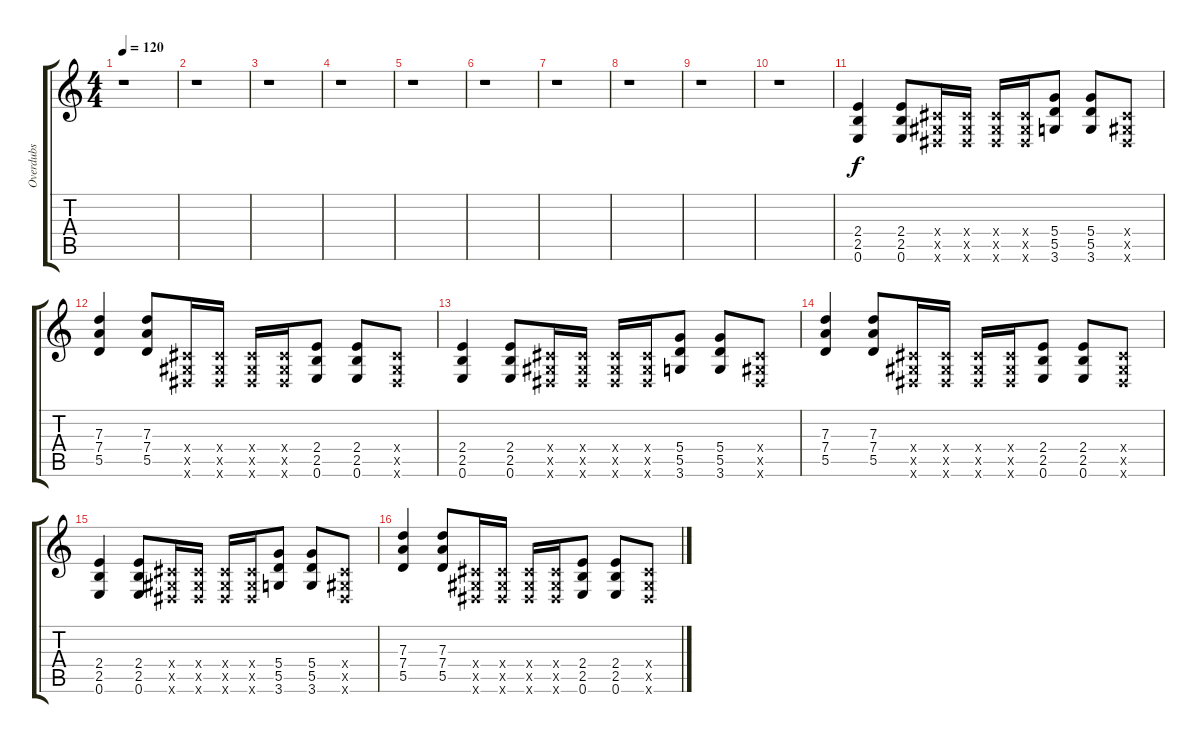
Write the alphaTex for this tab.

\track ("Overdubs" "Overdubs") {mute instrument distortionguitar}
\staff {score tabs}
\tuning (E4 B3 G3 D3 A2 E2) {hide}
\ts (4 4)
\tempo 120
\clef g2
\ks c
r.1{dy f} |
r.1 |
r.1 |
r.1 |
r.1 |
r.1 |
r.1 |
r.1 |
r.1 |
r.1 |
(2.4 2.5 0.6).4 (2.4 2.5 0.6).8 (-1.4{x} -1.5{x} -1.6{x}).16 (-1.4{x} -1.5{x} -1.6{x}).16 (-1.4{x} -1.5{x} -1.6{x}).16 (-1.4{x} -1.5{x} -1.6{x}).16 (5.4 5.5 3.6).8 (5.4 5.5 3.6).8 (-1.4{x} -1.5{x} -1.6{x}).8 |
(7.3 7.4 5.5).4 (7.3 7.4 5.5).8 (-1.4{x} -1.5{x} -1.6{x}).16 (-1.4{x} -1.5{x} -1.6{x}).16 (-1.4{x} -1.5{x} -1.6{x}).16 (-1.4{x} -1.5{x} -1.6{x}).16 (2.4 2.5 0.6).8 (2.4 2.5 0.6).8 (-1.4{x} -1.5{x} -1.6{x}).8 |
(2.4 2.5 0.6).4 (2.4 2.5 0.6).8 (-1.4{x} -1.5{x} -1.6{x}).16 (-1.4{x} -1.5{x} -1.6{x}).16 (-1.4{x} -1.5{x} -1.6{x}).16 (-1.4{x} -1.5{x} -1.6{x}).16 (5.4 5.5 3.6).8 (5.4 5.5 3.6).8 (-1.4{x} -1.5{x} -1.6{x}).8 |
(7.3 7.4 5.5).4 (7.3 7.4 5.5).8 (-1.4{x} -1.5{x} -1.6{x}).16 (-1.4{x} -1.5{x} -1.6{x}).16 (-1.4{x} -1.5{x} -1.6{x}).16 (-1.4{x} -1.5{x} -1.6{x}).16 (2.4 2.5 0.6).8 (2.4 2.5 0.6).8 (-1.4{x} -1.5{x} -1.6{x}).8 |
(2.4 2.5 0.6).4 (2.4 2.5 0.6).8 (-1.4{x} -1.5{x} -1.6{x}).16 (-1.4{x} -1.5{x} -1.6{x}).16 (-1.4{x} -1.5{x} -1.6{x}).16 (-1.4{x} -1.5{x} -1.6{x}).16 (5.4 5.5 3.6).8 (5.4 5.5 3.6).8 (-1.4{x} -1.5{x} -1.6{x}).8 |
(7.3 7.4 5.5).4 (7.3 7.4 5.5).8 (-1.4{x} -1.5{x} -1.6{x}).16 (-1.4{x} -1.5{x} -1.6{x}).16 (-1.4{x} -1.5{x} -1.6{x}).16 (-1.4{x} -1.5{x} -1.6{x}).16 (2.4 2.5 0.6).8 (2.4 2.5 0.6).8 (-1.4{x} -1.5{x} -1.6{x}).8
